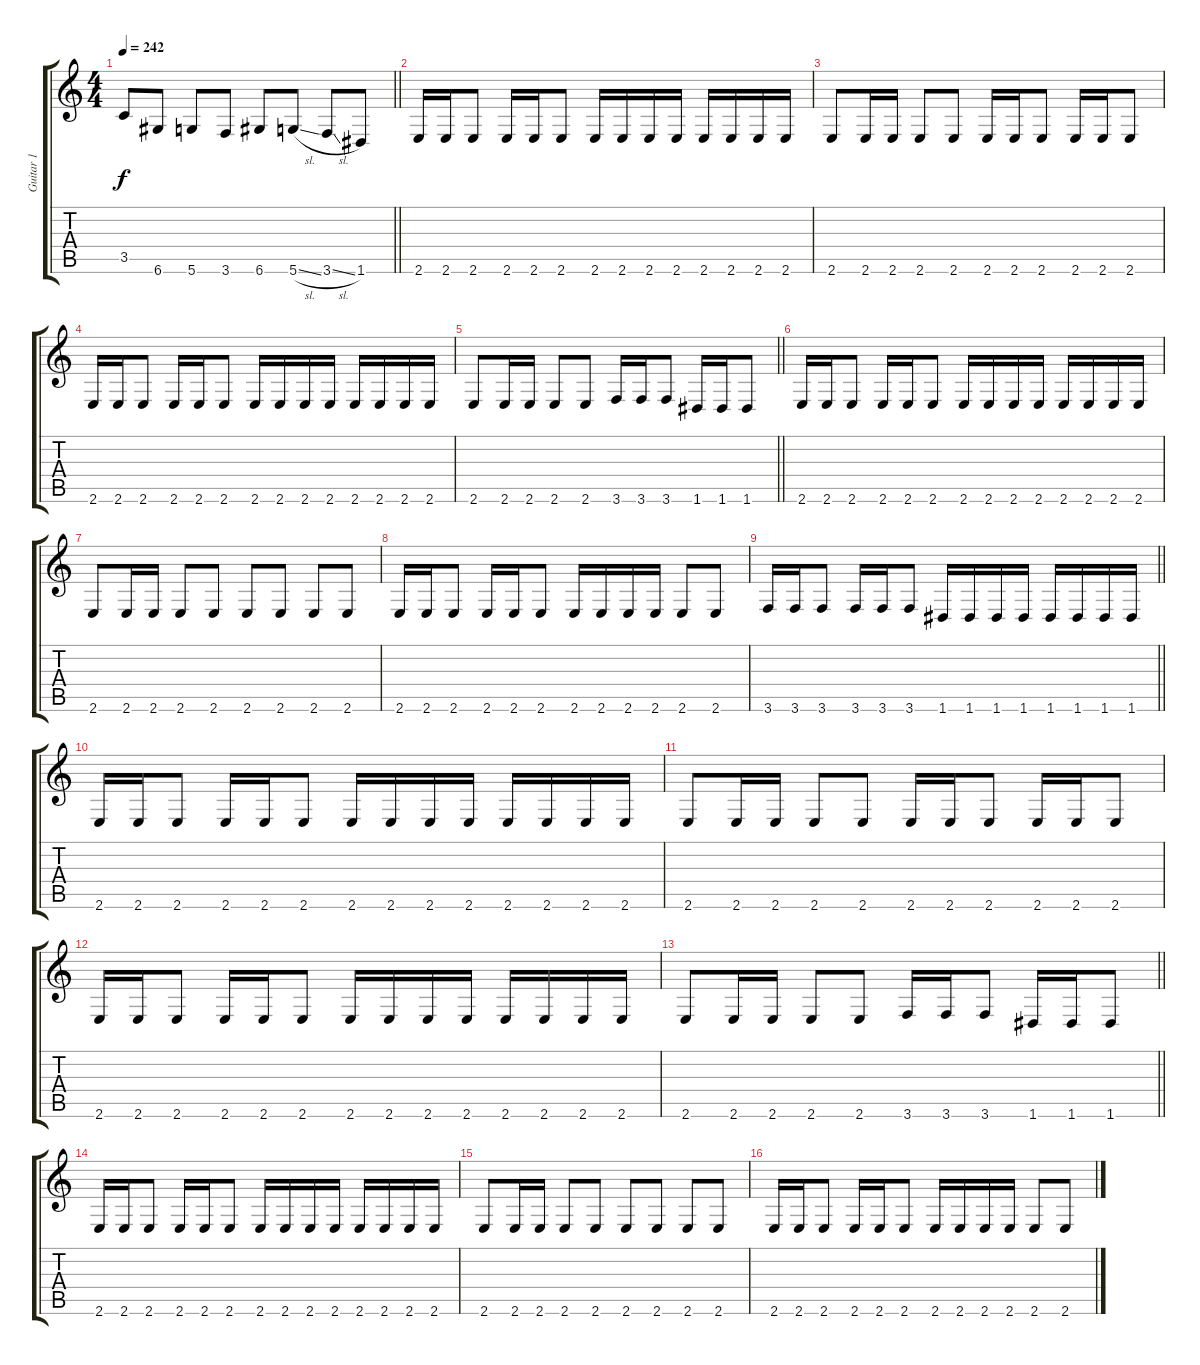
\track ("Guitar 1" "Guitar 1") {instrument distortionguitar}
\staff {score tabs}
\tuning (E4 B3 G3 D3 A2 D2) {hide}
\ts (4 4)
\tempo 242
\clef g2
\barLineRight lightlight
\ks c
3.5.8{dy f} 6.6.8 5.6.8 3.6.8 6.6.8 5.6{sl}.8 3.6{sl}.8 1.6.8 |
2.6.16 2.6.16 2.6.8 2.6.16 2.6.16 2.6.8 2.6.16 2.6.16 2.6.16 2.6.16 2.6.16 2.6.16 2.6.16 2.6.16 |
2.6.8 2.6.16 2.6.16 2.6.8 2.6.8 2.6.16 2.6.16 2.6.8 2.6.16 2.6.16 2.6.8 |
2.6.16 2.6.16 2.6.8 2.6.16 2.6.16 2.6.8 2.6.16 2.6.16 2.6.16 2.6.16 2.6.16 2.6.16 2.6.16 2.6.16 |
\barLineRight lightlight
2.6.8 2.6.16 2.6.16 2.6.8 2.6.8 3.6.16 3.6.16 3.6.8 1.6.16 1.6.16 1.6.8 |
2.6.16 2.6.16 2.6.8 2.6.16 2.6.16 2.6.8 2.6.16 2.6.16 2.6.16 2.6.16 2.6.16 2.6.16 2.6.16 2.6.16 |
2.6.8 2.6.16 2.6.16 2.6.8 2.6.8 2.6.8 2.6.8 2.6.8 2.6.8 |
2.6.16 2.6.16 2.6.8 2.6.16 2.6.16 2.6.8 2.6.16 2.6.16 2.6.16 2.6.16 2.6.8 2.6.8 |
\barLineRight lightlight
3.6.16 3.6.16 3.6.8 3.6.16 3.6.16 3.6.8 1.6.16 1.6.16 1.6.16 1.6.16 1.6.16 1.6.16 1.6.16 1.6.16 |
2.6.16 2.6.16 2.6.8 2.6.16 2.6.16 2.6.8 2.6.16 2.6.16 2.6.16 2.6.16 2.6.16 2.6.16 2.6.16 2.6.16 |
2.6.8 2.6.16 2.6.16 2.6.8 2.6.8 2.6.16 2.6.16 2.6.8 2.6.16 2.6.16 2.6.8 |
2.6.16 2.6.16 2.6.8 2.6.16 2.6.16 2.6.8 2.6.16 2.6.16 2.6.16 2.6.16 2.6.16 2.6.16 2.6.16 2.6.16 |
\barLineRight lightlight
2.6.8 2.6.16 2.6.16 2.6.8 2.6.8 3.6.16 3.6.16 3.6.8 1.6.16 1.6.16 1.6.8 |
2.6.16 2.6.16 2.6.8 2.6.16 2.6.16 2.6.8 2.6.16 2.6.16 2.6.16 2.6.16 2.6.16 2.6.16 2.6.16 2.6.16 |
2.6.8 2.6.16 2.6.16 2.6.8 2.6.8 2.6.8 2.6.8 2.6.8 2.6.8 |
2.6.16 2.6.16 2.6.8 2.6.16 2.6.16 2.6.8 2.6.16 2.6.16 2.6.16 2.6.16 2.6.8 2.6.8
